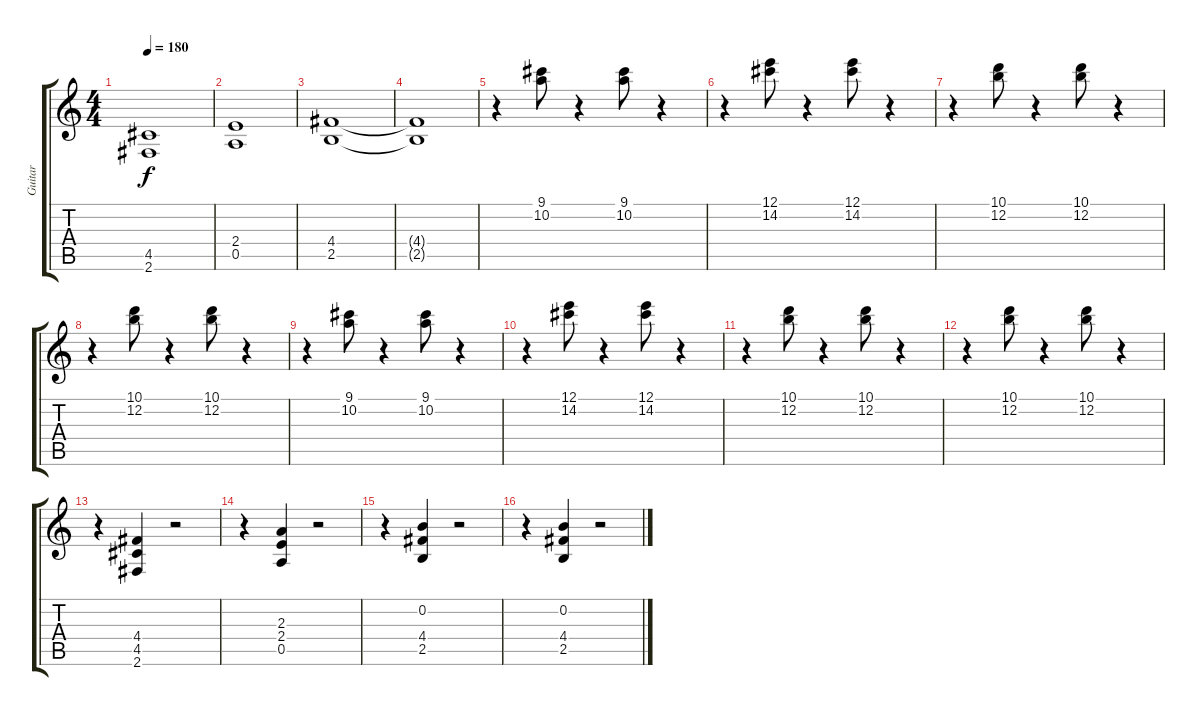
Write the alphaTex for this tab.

\track ("Guitar" "Guitar") {instrument distortionguitar}
\staff {score tabs}
\tuning (E4 B3 G3 D3 A2 E2) {hide}
\ts (4 4)
\tempo 180
\clef g2
\ks c
(4.5 2.6).1{dy f} |
(2.4 0.5).1 |
(4.4 2.5).1 |
(4.4{t} 2.5{t}).1 |
r.4 (9.1 10.2).8{volume 9} r.4 (9.1 10.2).8 r.4 |
r.4 (12.1 14.2).8 r.4 (12.1 14.2).8 r.4 |
r.4 (10.1 12.2).8 r.4 (10.1 12.2).8 r.4 |
r.4 (10.1 12.2).8 r.4 (10.1 12.2).8 r.4 |
r.4 (9.1 10.2).8 r.4 (9.1 10.2).8 r.4 |
r.4 (12.1 14.2).8 r.4 (12.1 14.2).8 r.4 |
r.4 (10.1 12.2).8 r.4 (10.1 12.2).8 r.4 |
r.4 (10.1 12.2).8 r.4 (10.1 12.2).8 r.4 |
r.4 (4.4 4.5 2.6).4{volume 16} r.2 |
r.4 (2.3 2.4 0.5).4 r.2 |
r.4 (0.2 4.4 2.5).4 r.2 |
r.4 (0.2 4.4 2.5).4 r.2
